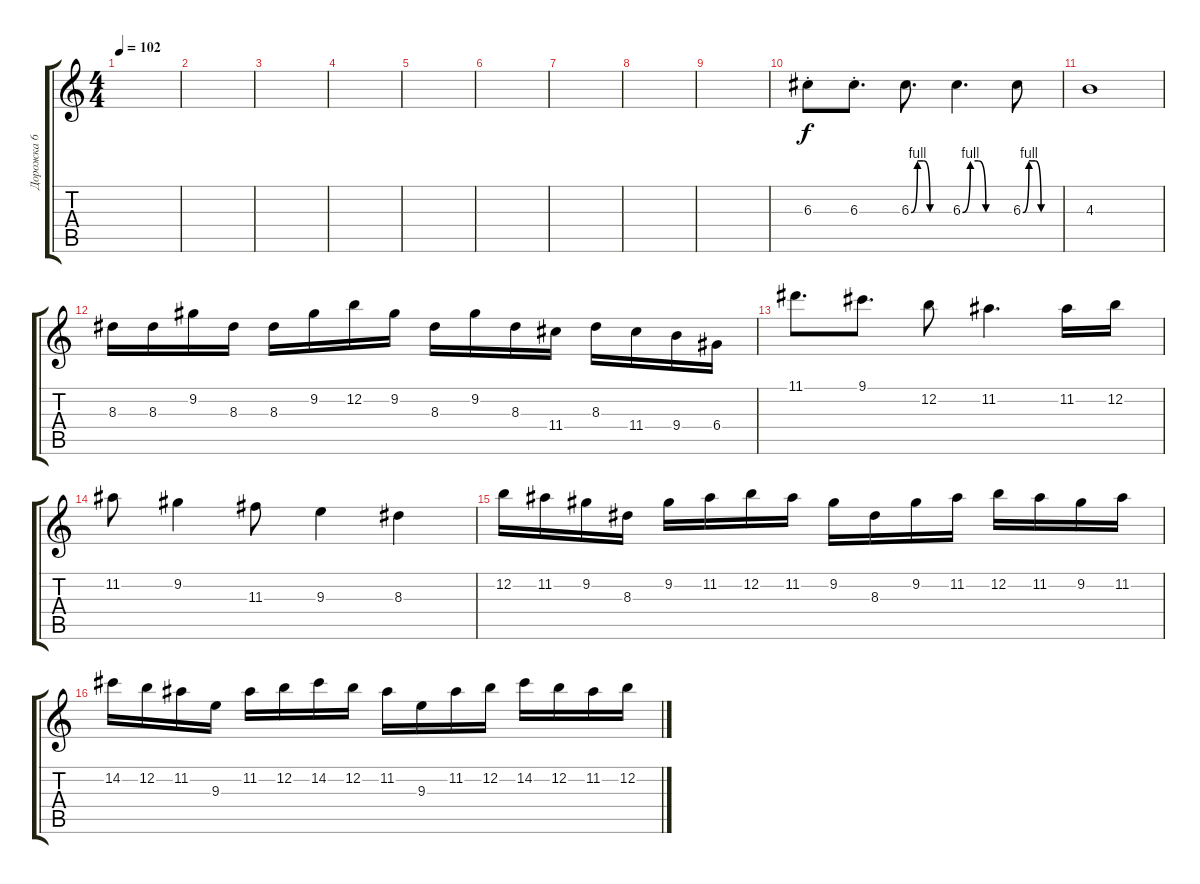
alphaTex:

\track ("Дорожка 6" "Дорожка 6") {instrument distortionguitar}
\staff {score tabs}
\tuning (E4 B3 G3 D3 A2 E2) {hide}
\ts (4 4)
\tempo 102
\clef g2
\ks c
|
|
|
|
|
|
|
|
|
6.3{st}.8 6.3{st}.8{d} 6.3{be (custom 0 0 10 4 20 4 30 0 60 0)}.8{d} 6.3{be (custom 0 0 10 4 20 4 30 0 60 0)}.4{d} 6.3{be (custom 0 0 10 4 20 4 30 0 60 0)}.8 |
4.3.1 |
8.3.16 8.3.16 9.2.16 8.3.16 8.3.16 9.2.16 12.2.16 9.2.16 8.3.16 9.2.16 8.3.16 11.4.16 8.3.16 11.4.16 9.4.16 6.4.16 |
11.1.8{d} 9.1.8{d} 12.2.8 11.2.4{d} 11.2.16 12.2.16 |
11.2.8 9.2.4 11.3.8 9.3.4 8.3.4 |
12.2.16 11.2.16 9.2.16 8.3.16 9.2.16 11.2.16 12.2.16 11.2.16 9.2.16 8.3.16 9.2.16 11.2.16 12.2.16 11.2.16 9.2.16 11.2.16 |
14.2.16 12.2.16 11.2.16 9.3.16 11.2.16 12.2.16 14.2.16 12.2.16 11.2.16 9.3.16 11.2.16 12.2.16 14.2.16 12.2.16 11.2.16 12.2.16
